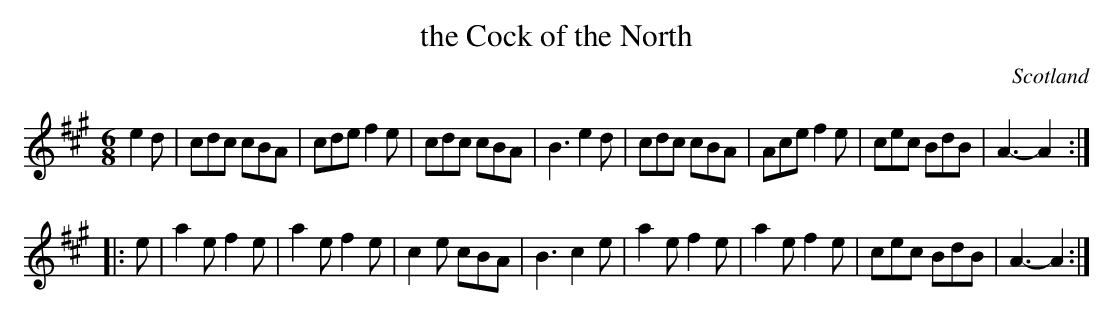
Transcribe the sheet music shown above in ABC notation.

X:1
T:the Cock of the North
O:Scotland
M:6/8
K:A
e2d |\
cdc cBA | cde f2e | cdc cBA | B3 e2d |\
cdc cBA | Ace f2e | cec BdB | A3-A2 :|
|:e |\
a2e f2e | a2e f2e | c2e cBA |B3 c2e |\
a2e f2e | a2e f2e | cec BdB | A3-A2 :|
